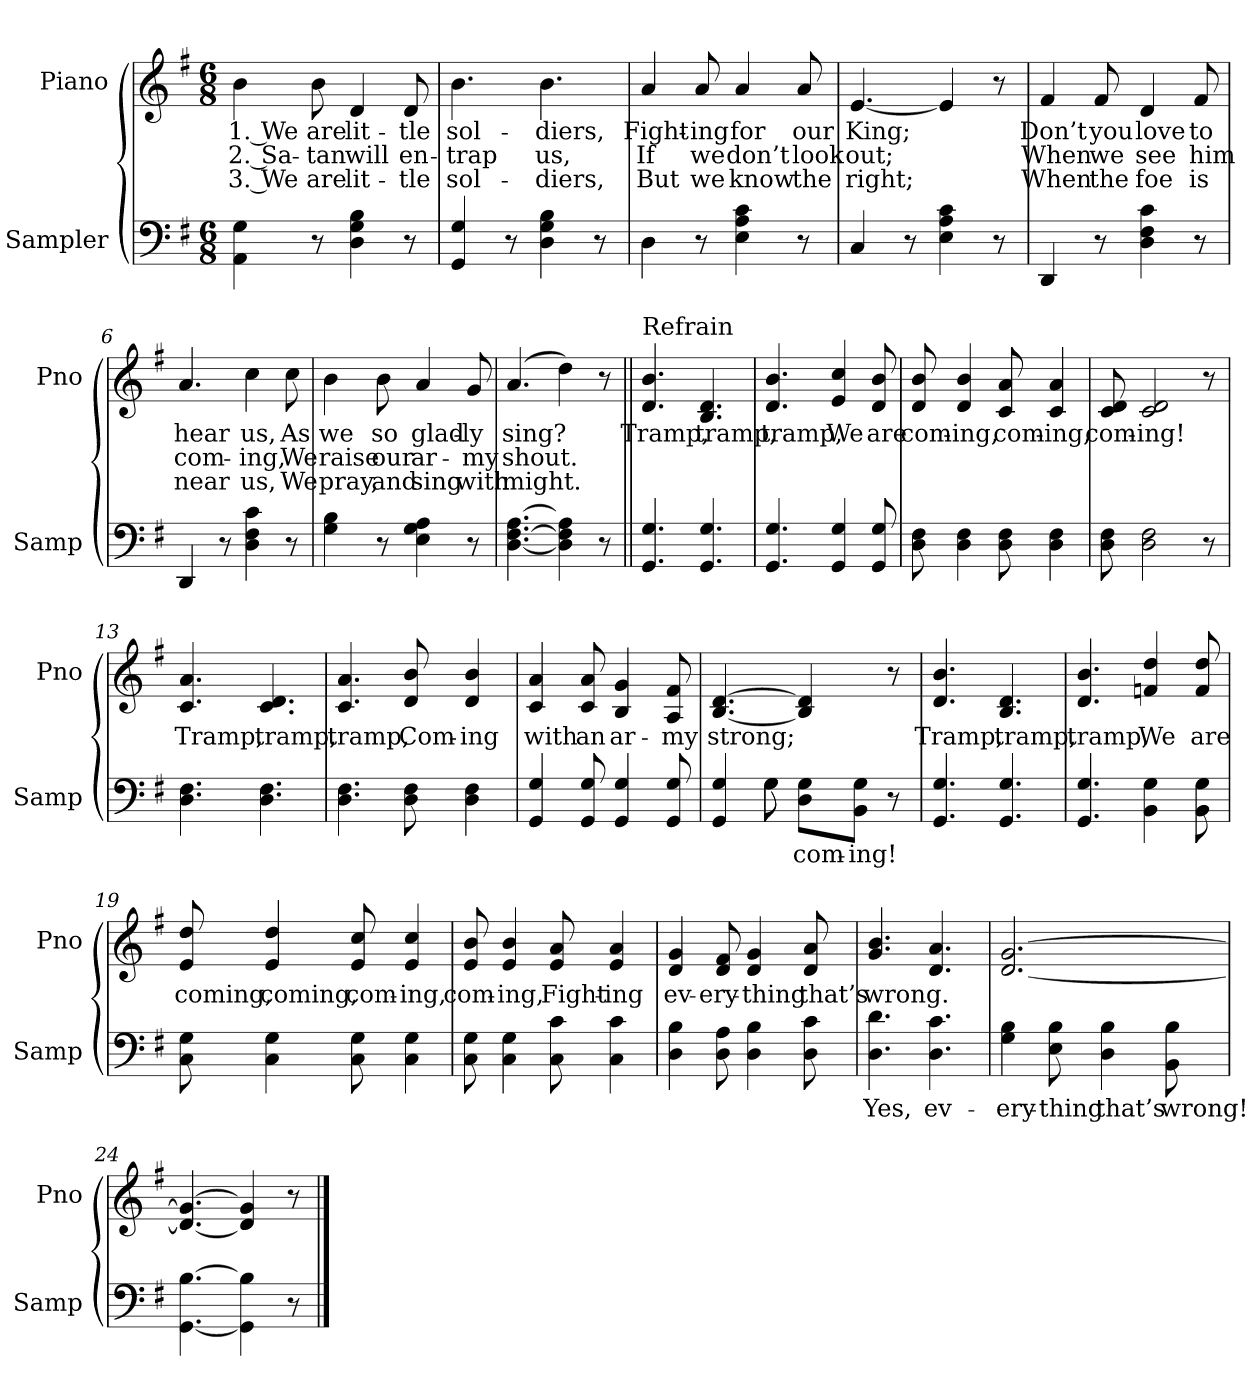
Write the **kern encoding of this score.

**kern	**text	**kern	**text	**text	**text
*part2	*part2	*part1	*part1	*part1	*part1
*staff2	*staff2	*staff1	*staff1	*staff1	*staff1
*I"Sampler	*	*I"Piano	*	*	*
*I'Samp	*	*I'Pno	*	*	*
*clefF4	*	*clefG2	*	*	*
*k[f#]	*	*k[f#]	*	*	*
*G:	*	*G:	*	*	*
*M6/8	*	*M6/8	*	*	*
=1	=1	=1	=1	=1	=1
4AA 4G	.	4b	1. We	2. Sa-	3. We
8r	.	8b	are	-tan	are
4D 4G 4B	.	4d	lit-	will	lit-
8r	.	8d	-tle	en-	-tle
=2	=2	=2	=2	=2	=2
4GG 4G	.	4.b	sol-	-trap	sol-
8r	.	.	.	.	.
4D 4G 4B	.	4.b	-diers,	us,	-diers,
8r	.	.	.	.	.
=3	=3	=3	=3	=3	=3
4D	.	4a	Fight-	If	But
8r	.	8a	-ing	we	we
4E 4A 4c	.	4a	for	don’t	know
8r	.	8a	our	look	the
=4	=4	=4	=4	=4	=4
4C	.	[4.e	King;	out;	right;
8r	.	.	.	.	.
4E 4A 4c	.	4e]	.	.	.
8r	.	8r	.	.	.
=5	=5	=5	=5	=5	=5
4DD	.	4f#	Don’t	When	When
8r	.	8f#	you	we	the
4D 4F# 4c	.	4d	love	see	foe
8r	.	8f#	to	him	is
=6	=6	=6	=6	=6	=6
4DD	.	4.a	hear	com-	near
8r	.	.	.	.	.
4D 4F# 4c	.	4cc	us,	-ing,	us,
8r	.	8cc	As	We	We
=7	=7	=7	=7	=7	=7
4G 4B	.	4b	we	raise	pray,
8r	.	8b	so	our	and
4E 4G 4A	.	4a	glad-	ar-	sing
8r	.	8g	-ly	-my	with
=8	=8	=8	=8	=8	=8
[4.D [4.F# [4.A	.	(4.a	sing?	shout.	might.
4D] 4F#] 4A]	.	4dd)	.	.	.
8r	.	8r	.	.	.
=9||	=9||	=9||	=9||	=9||	=9||
!	!	!LO:TX:t=Refrain	!	!	!
4.GG 4.G	.	4.d 4.b	Tramp,	.	.
4.GG 4.G	.	4.B 4.d	tramp,	.	.
=10	=10	=10	=10	=10	=10
4.GG 4.G	.	4.d 4.b	tramp,	.	.
4GG 4G	.	4e 4cc	We	.	.
8GG 8G	.	8d 8b	are	.	.
=11	=11	=11	=11	=11	=11
8D 8F#	.	8d 8b	com-	.	.
4D 4F#	.	4d 4b	-ing,	.	.
8D 8F#	.	8c 8a	com-	.	.
4D 4F#	.	4c 4a	-ing,	.	.
=12	=12	=12	=12	=12	=12
8D 8F#	.	8c 8d	com-	.	.
2D 2F#	.	2c 2d	-ing!	.	.
8r	.	8r	.	.	.
=13	=13	=13	=13	=13	=13
4.D 4.F#	.	4.c 4.a	Tramp,	.	.
4.D 4.F#	.	4.c 4.d	tramp,	.	.
=14	=14	=14	=14	=14	=14
4.D 4.F#	.	4.c 4.a	tramp,	.	.
8D 8F#	.	8d 8b	Com-	.	.
4D 4F#	.	4d 4b	-ing	.	.
=15	=15	=15	=15	=15	=15
4GG 4G	.	4c 4a	with	.	.
8GG 8G	.	8c 8a	an	.	.
4GG 4G	.	4B 4g	ar-	.	.
8GG 8G	.	8A 8f#	-my	.	.
=16	=16	=16	=16	=16	=16
*^	*	*	*	*	*
4GG 4G	4ryy	.	[4.B [4.d	strong;	.	.
8G\	8G	.	.	.	.	.
8D\ 8G\L	4.ryy	com-	4B] 4d]	.	.	.
8BB\ 8G\J	.	-ing!	.	.	.	.
8r	.	.	8r	.	.	.
*v	*v	*	*	*	*	*
=17	=17	=17	=17	=17	=17
4.GG 4.G	.	4.d 4.b	Tramp,	.	.
4.GG 4.G	.	4.B 4.d	tramp,	.	.
=18	=18	=18	=18	=18	=18
4.GG 4.G	.	4.d 4.b	tramp,	.	.
4BB 4G	.	4fn 4dd	We	.	.
8BB 8G	.	8f 8dd	are	.	.
=19	=19	=19	=19	=19	=19
8C 8G	.	8e 8dd	coming,	.	.
4C 4G	.	4e 4dd	coming,	.	.
8C 8G	.	8e 8cc	com-	.	.
4C 4G	.	4e 4cc	-ing,	.	.
=20	=20	=20	=20	=20	=20
8C 8G	.	8e 8b	com-	.	.
4C 4G	.	4e 4b	-ing,	.	.
8C 8c	.	8e 8a	Fight-	.	.
4C 4c	.	4e 4a	-ing	.	.
=21	=21	=21	=21	=21	=21
4D 4B	.	4d 4g	ev-	.	.
8D 8A	.	8d 8f#	-ery-	.	.
4D 4B	.	4d 4g	-thing	.	.
8D 8c	.	8d 8a	that’s	.	.
=22	=22	=22	=22	=22	=22
4.D 4.d	Yes,	4.g 4.b	wrong.	.	.
4.D 4.c	ev-	4.d 4.a	.	.	.
=23	=23	=23	=23	=23	=23
4G 4B	-ery-	[2.d [2.g	.	.	.
8E 8B	-thing	.	.	.	.
4D 4B	that’s	.	.	.	.
8BB 8B	wrong!	.	.	.	.
=24	=24	=24	=24	=24	=24
[4.GG [4.B	.	4.d_ 4.g_	.	.	.
4GG] 4B]	.	4d] 4g]	.	.	.
8r	.	8r	.	.	.
==	==	==	==	==	==
*-	*-	*-	*-	*-	*-
